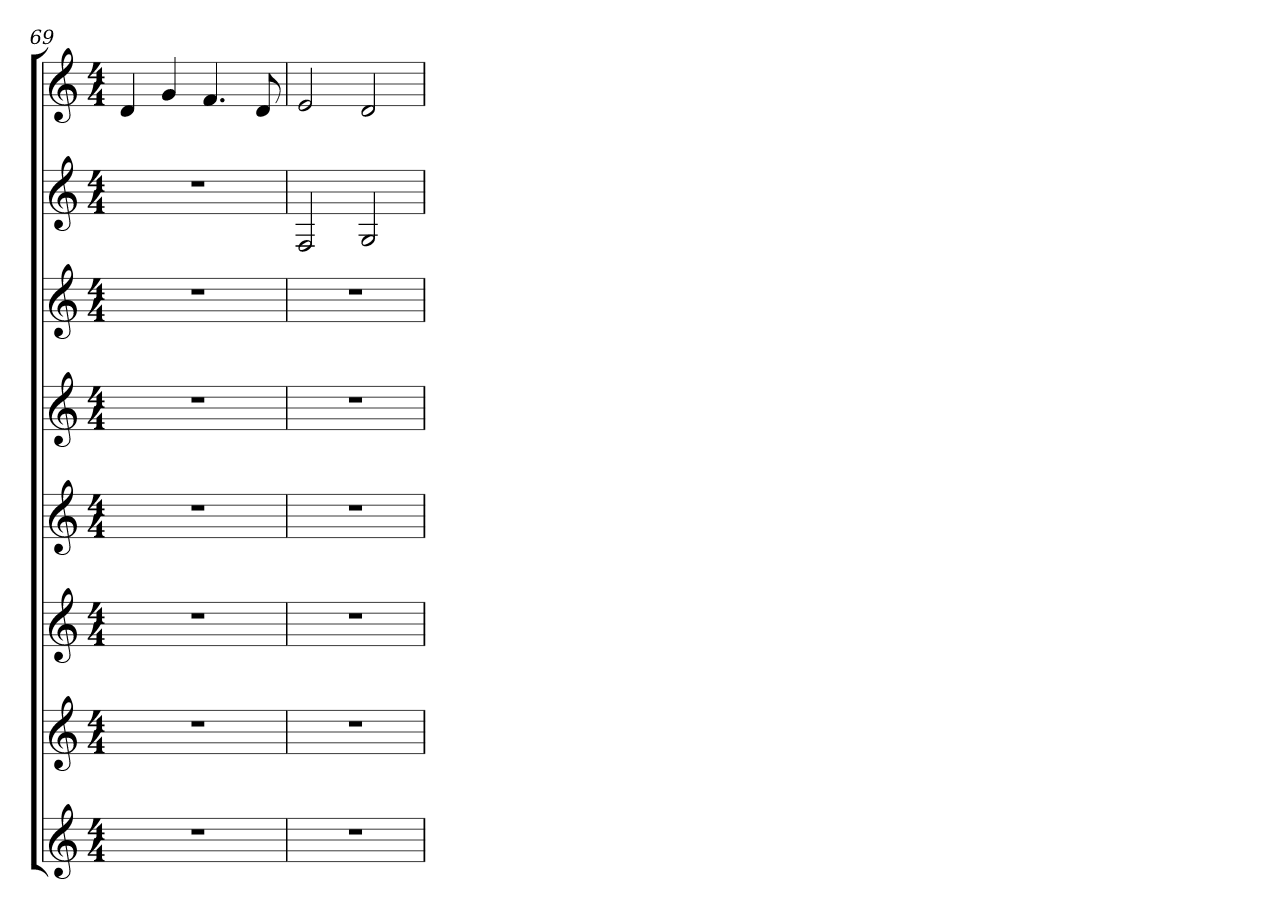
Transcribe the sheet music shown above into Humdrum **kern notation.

**kern	**kern	**kern	**kern	**kern	**kern	**kern	**kern
*part8	*part7	*part6	*part5	*part4	*part3	*part2	*part1
*staff8	*staff7	*staff6	*staff5	*staff4	*staff3	*staff2	*staff1
*clefG2	*clefG2	*clefG2	*clefG2	*clefG2	*clefG2	*clefG2	*clefG2
*k[]	*k[]	*k[]	*k[]	*k[]	*k[]	*k[]	*k[]
*M4/4	*M4/4	*M4/4	*M4/4	*M4/4	*M4/4	*M4/4	*M4/4
=69	=69	=69	=69	=69	=69	=69	=69
1r	1r	1r	1r	1r	1r	1r	4d/
.	.	.	.	.	.	.	4g/
.	.	.	.	.	.	.	4.f/
.	.	.	.	.	.	.	8d/
=70	=70	=70	=70	=70	=70	=70	=70
1r	1r	1r	1r	1r	1r	2F/	2e/
.	.	.	.	.	.	2G/	2d/
=	=	=	=	=	=	=	=
*-	*-	*-	*-	*-	*-	*-	*-
